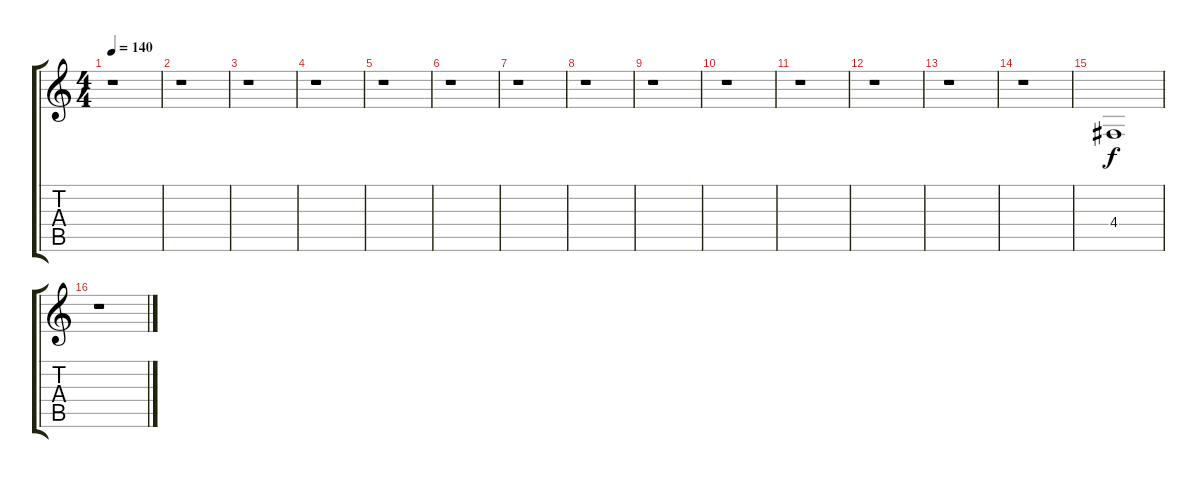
\track "" {instrument reversecymbal}
\staff {score tabs}
\tuning (E4 B3 G3 D3 A2 E2) {hide}
\ts (4 4)
\tempo 140
\clef g2
\ks c
r.1{dy f} |
r.1 |
r.1 |
r.1 |
r.1 |
r.1 |
r.1 |
r.1 |
r.1 |
r.1 |
r.1 |
r.1 |
r.1 |
r.1 |
4.4.1{volume 16 instrument reversecymbal} |
r.1
